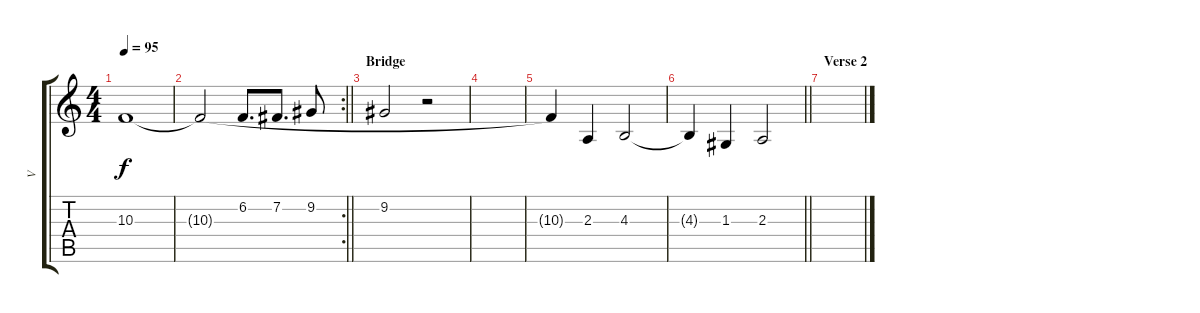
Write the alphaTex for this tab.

\track ("V" "V") {instrument choiraahs}
\staff {score tabs}
\tuning (E4 B3 G3 D3 A2 E2) {hide}
\ts (4 4)
\tempo 95
\clef g2
\ks c
10.3.1{dy f} |
\rc 2
\barLineRight lightlight
10.3{t}.2 6.2.8{d} 7.2.8{d} 9.2.8 |
\section ("" "Bridge")
9.2.2 r.2 |
|
10.3{t}.4 2.3.4 4.3.2 |
\barLineRight lightlight
4.3{t}.4 1.3.4 2.3.2 |
\section ("" "Verse 2")
